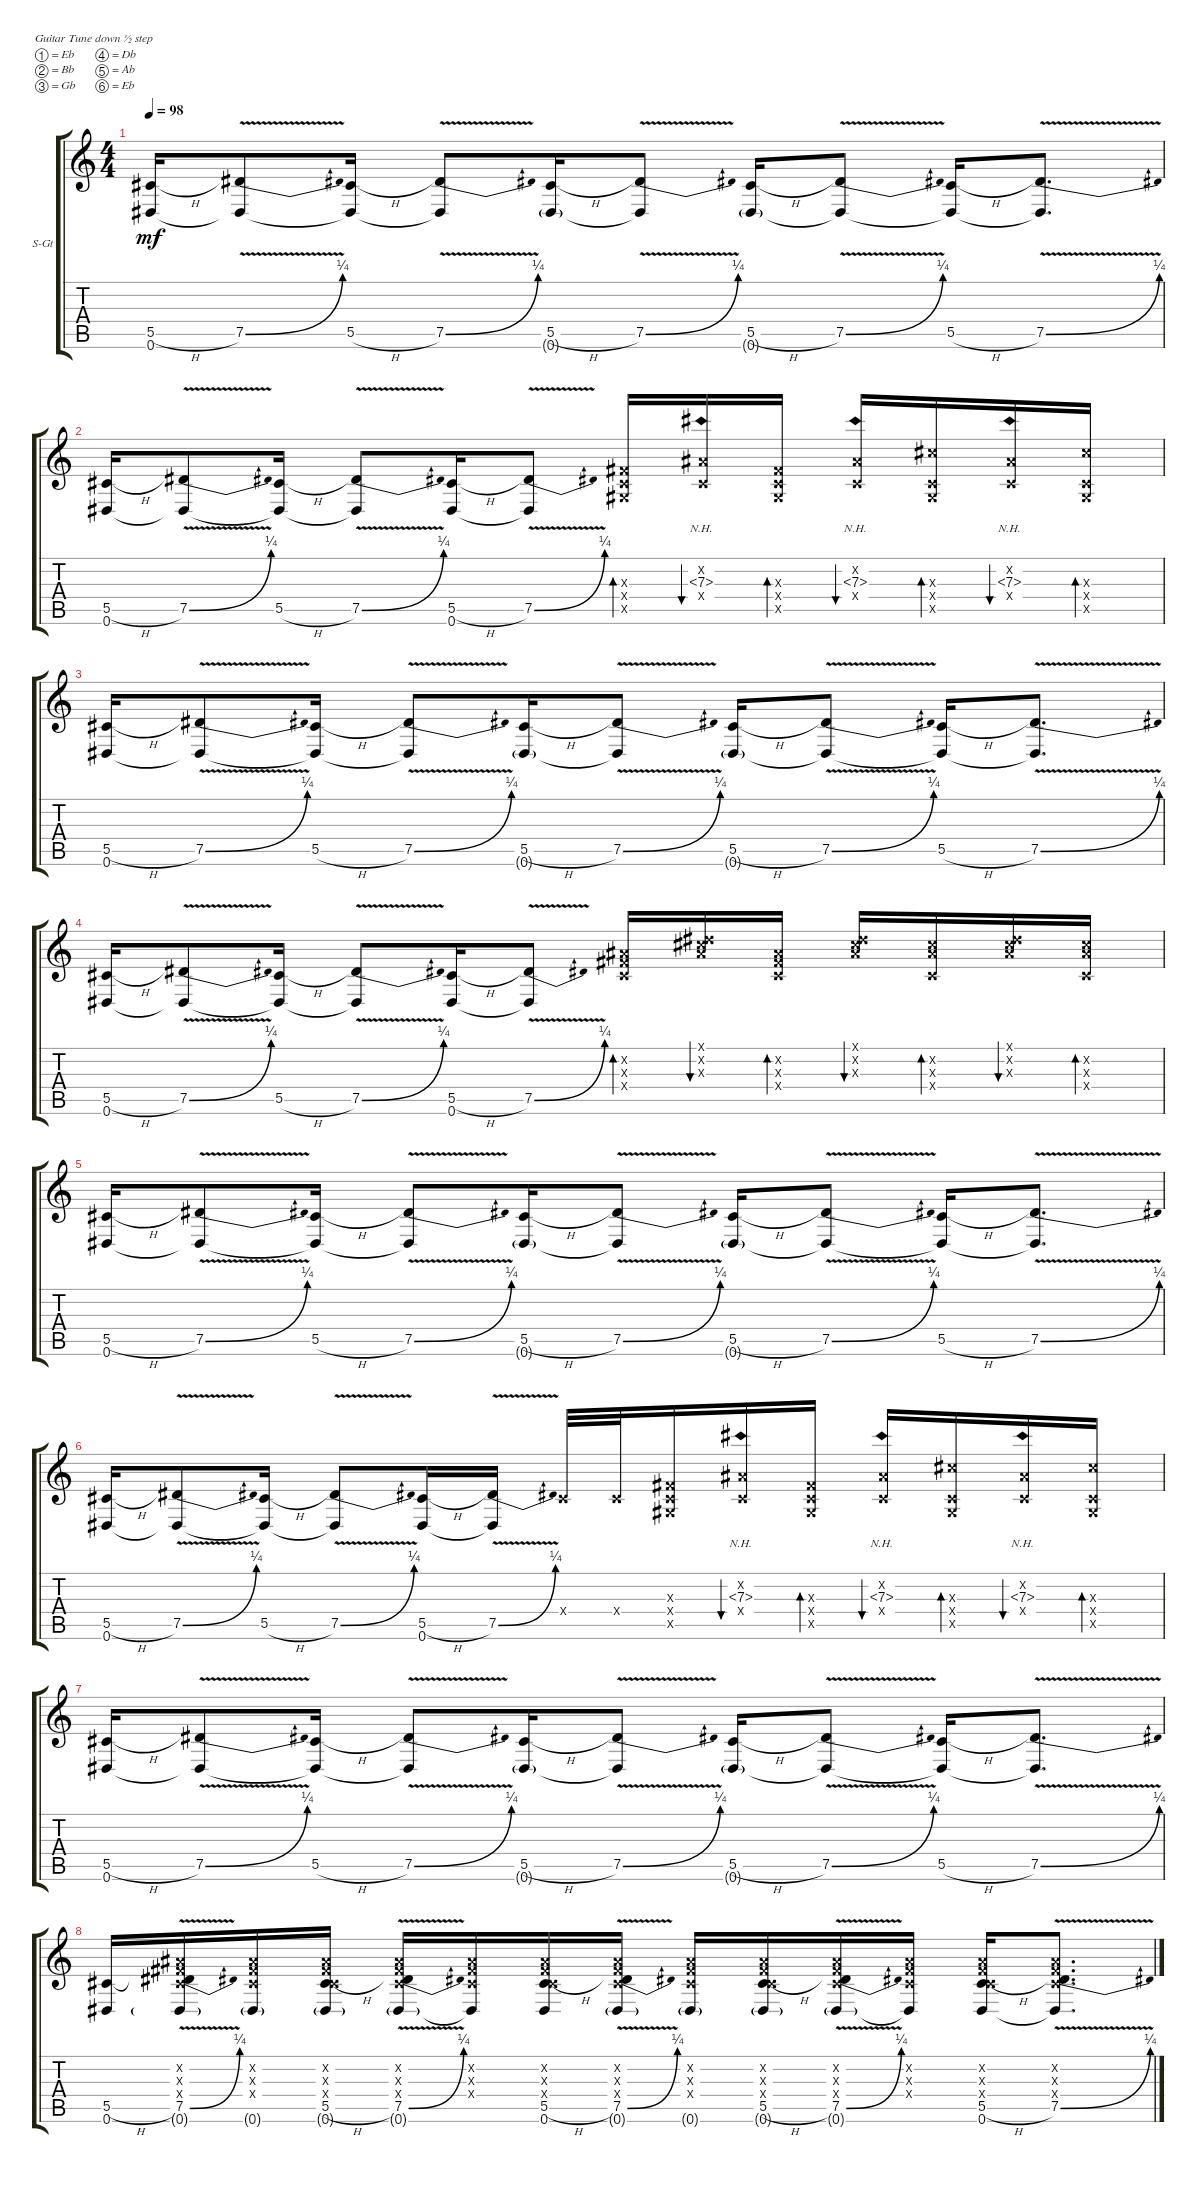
\defaultSystemsLayout 4
\bracketExtendMode groupsimilarinstruments
\firstSystemTrackNameOrientation horizontal
\otherSystemsTrackNameOrientation horizontal
\track ("Steel Guitar" "S-Gt") {instrument acousticguitarsteel}
\staff {score tabs}
\tuning (Eb4 Bb3 Gb3 Db3 Ab2 Eb2)
\ts (4 4)
\tempo 98
\clef g2
\ks c
(5.5{h} 0.6).16{dy mf instrument acousticguitarsteel} (7.5{be (bend 0 0 15.6 1) v} 0.6{t}).8 (5.5{h} 0.6{t}).16 (7.5{be (bend 0 0 15.6 1) v} 0.6{t}).8 (5.5{h} 0.6{g}).16 (7.5{be (bend 0 0 15.6 1) v} 0.6{t}).8 (5.5{h} 0.6{g}).16 (7.5{be (bend 0 0 15.6 1) v} 0.6{t}).8 (5.5{h} 0.6{t}).16 (7.5{be (bend 0 0 15.6 1) v} 0.6{t}).8{d} |
(5.5{h} 0.6).16 (7.5{be (bend 0 0 15.6 1) v} 0.6{t}).8 (5.5{h} 0.6{t}).16 (7.5{be (bend 0 0 15.6 1) v} 0.6{t}).8 (5.5{h} 0.6).16 (7.5{be (bend 0 0 15.6 1) v} 0.6{t}).8 (0.4{x} 0.5{x} 0.3{x}).16{bd 30} (0.4{x} 0.2{x} 7.3{nh}).16{bu 30} (0.4{x} 0.5{x} 0.3{x}).16{bd 30} (0.4{x} 7.3{nh} 0.2{x}).16{bu 30} (7.3{x} 0.4{x} 0.5{x}).16{bd 30} (7.3{nh} 0.2{x} 0.4{x}).16{bu 30} (0.5{x} 0.4{x} 7.3{x}).16{bd 30} |
(5.5{h} 0.6).16 (7.5{be (bend 0 0 15.6 1) v} 0.6{t}).8 (5.5{h} 0.6{t}).16 (7.5{be (bend 0 0 15.6 1) v} 0.6{t}).8 (5.5{h} 0.6{g}).16 (7.5{be (bend 0 0 15.6 1) v} 0.6{t}).8 (5.5{h} 0.6{g}).16 (7.5{be (bend 0 0 15.6 1) v} 0.6{t}).8 (5.5{h} 0.6{t}).16 (7.5{be (bend 0 0 15.6 1) v} 0.6{t}).8{d} |
(5.5{h} 0.6).16 (7.5{be (bend 0 0 15.6 1) v} 0.6{t}).8 (5.5{h} 0.6{t}).16 (7.5{be (bend 0 0 15.6 1) v} 0.6{t}).8 (5.5{h} 0.6).16 (7.5{be (bend 0 0 15.6 1) v} 0.6{t}).8 (0.4{x} 0.3{x} 0.2{x}).16{bd 30} (0.2{x} 7.3{x} 0.1{x}).16{bu 30} (0.4{x} 0.3{x} 0.2{x}).16{bd 30} (7.3{x} 0.2{x} 0.1{x}).16{bu 30} (7.3{x} 0.4{x} 0.2{x}).16{bd 30} (7.3{x} 0.2{x} 0.1{x}).16{bu 30} (0.4{x} 7.3{x} 0.2{x}).16{bd 30} |
(5.5{h} 0.6).16 (7.5{be (bend 0 0 15.6 1) v} 0.6{t}).8 (5.5{h} 0.6{t}).16 (7.5{be (bend 0 0 15.6 1) v} 0.6{t}).8 (5.5{h} 0.6{g}).16 (7.5{be (bend 0 0 15.6 1) v} 0.6{t}).8 (5.5{h} 0.6{g}).16 (7.5{be (bend 0 0 15.6 1) v} 0.6{t}).8 (5.5{h} 0.6{t}).16 (7.5{be (bend 0 0 15.6 1) v} 0.6{t}).8{d} |
(5.5{h} 0.6).16 (7.5{be (bend 0 0 15.6 1) v} 0.6{t}).8 (5.5{h} 0.6{t}).16 (7.5{be (bend 0 0 15.6 1) v} 0.6{t}).8 (5.5{h} 0.6).16 (7.5{be (bend 0 0 15.6 1) v} 0.6{t}).16 0.4{x}.32 0.4{x}.32 (0.4{x} 0.3{x} 0.5{x}).16 (0.4{x} 0.2{x} 7.3{nh}).16{bu 30} (0.4{x} 0.5{x} 0.3{x}).16{bd 30} (0.4{x} 7.3{nh} 0.2{x}).16{bu 30} (7.3{x} 0.4{x} 0.5{x}).16{bd 30} (7.3{nh} 0.2{x} 0.4{x}).16{bu 30} (0.5{x} 0.4{x} 7.3{x}).16{bd 30} |
(5.5{h} 0.6).16 (7.5{be (bend 0 0 15.6 1) v} 0.6{t}).8 (5.5{h} 0.6{t}).16 (7.5{be (bend 0 0 15.6 1) v} 0.6{t}).8 (5.5{h} 0.6{g}).16 (7.5{be (bend 0 0 15.6 1) v} 0.6{t}).8 (5.5{h} 0.6{g}).16 (7.5{be (bend 0 0 15.6 1) v} 0.6{t}).8 (5.5{h} 0.6{t}).16 (7.5{be (bend 0 0 15.6 1) v} 0.6{t}).8{d} |
(5.5{h} 0.6).16 (0.2{x} 7.5{be (bend 0 0 15 1) v} 0.3{x} 0.4{x} 0.6{g}).16 (0.2{x} 0.3{x} 0.4{x} 0.6{g}).16 (0.2{x} 5.5{h} 0.3{x} 0.4{x} 0.6{g}).16 (0.2{x} 7.5{be (bend 0 0 15 1) v} 0.3{x} 0.4{x} 0.6{g}).16 (0.2{x} 0.3{x} 0.4{x} 0.6{t}).16 (0.2{x} 5.5{h} 0.6 0.3{x} 0.4{x}).16 (0.2{x} 7.5{be (bend 0 0 15 1) v} 0.3{x} 0.4{x} 0.6{g}).16 (0.2{x} 0.3{x} 0.4{x} 0.6{g}).16 (0.2{x} 5.5{h} 0.6{g} 0.3{x} 0.4{x}).16 (0.2{x} 7.5{be (bend 0 0 15 1) v} 0.3{x} 0.4{x} 0.6{g}).16 (0.2{x} 0.3{x} 0.4{x} 0.6{t}).16 (0.2{x} 5.5{h} 0.3{x} 0.4{x} 0.6).16 (0.2{x} 7.5{be (bend 0 0 15 1) v} 0.3{x} 0.4{x} 0.6{t}).8{d}
